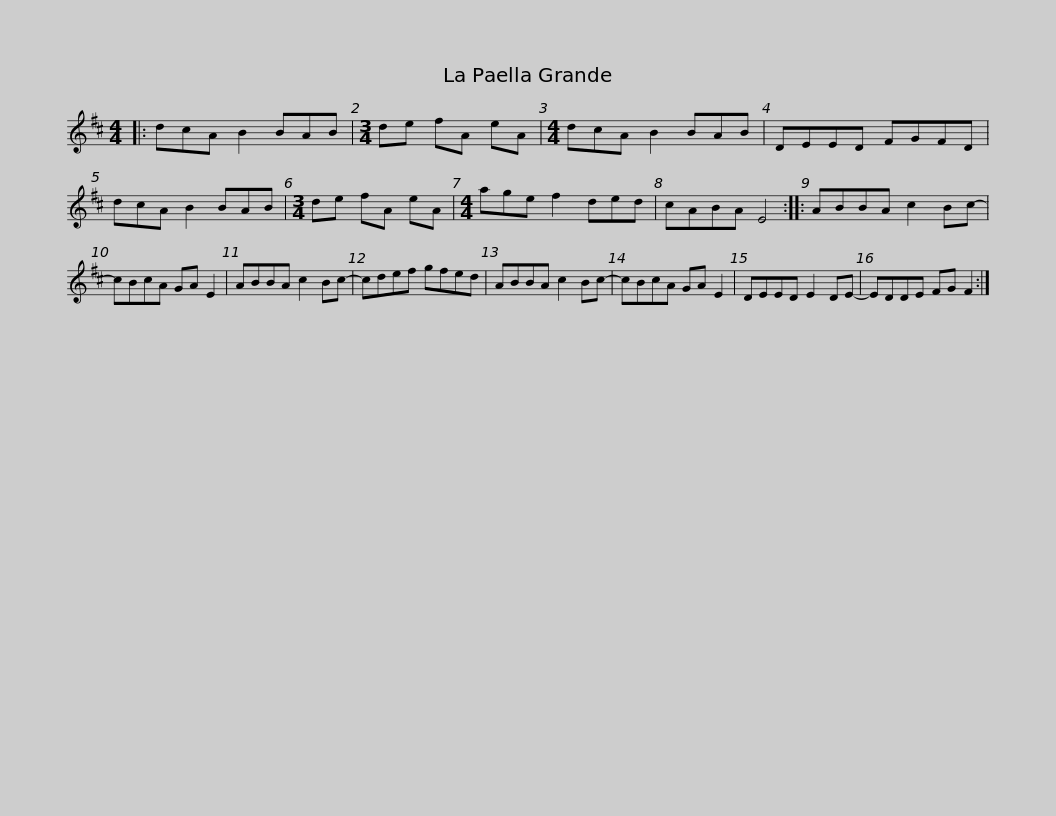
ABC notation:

X:1
L:1/8
M:4/4
I:linebreak $
K:D
V:1 treble
V:1
|: dcA B2 BAB |[M:3/4] de fA eA |[M:4/4] dcA B2 BAB | DEED FGFD | dcA B2 BAB |$ %5
[M:3/4] de fA eA |[M:4/4] age f2 ded | cABA E4 :: ABBA c2 Bc- | cBcA GA E2 | %10
 ABBA c2 Bc- |$ cdef gfed | ABBA c2 Bc- | cBcA GA E2 | DEED E2 DE- | %15
 EDDE FG F2 :| %16
